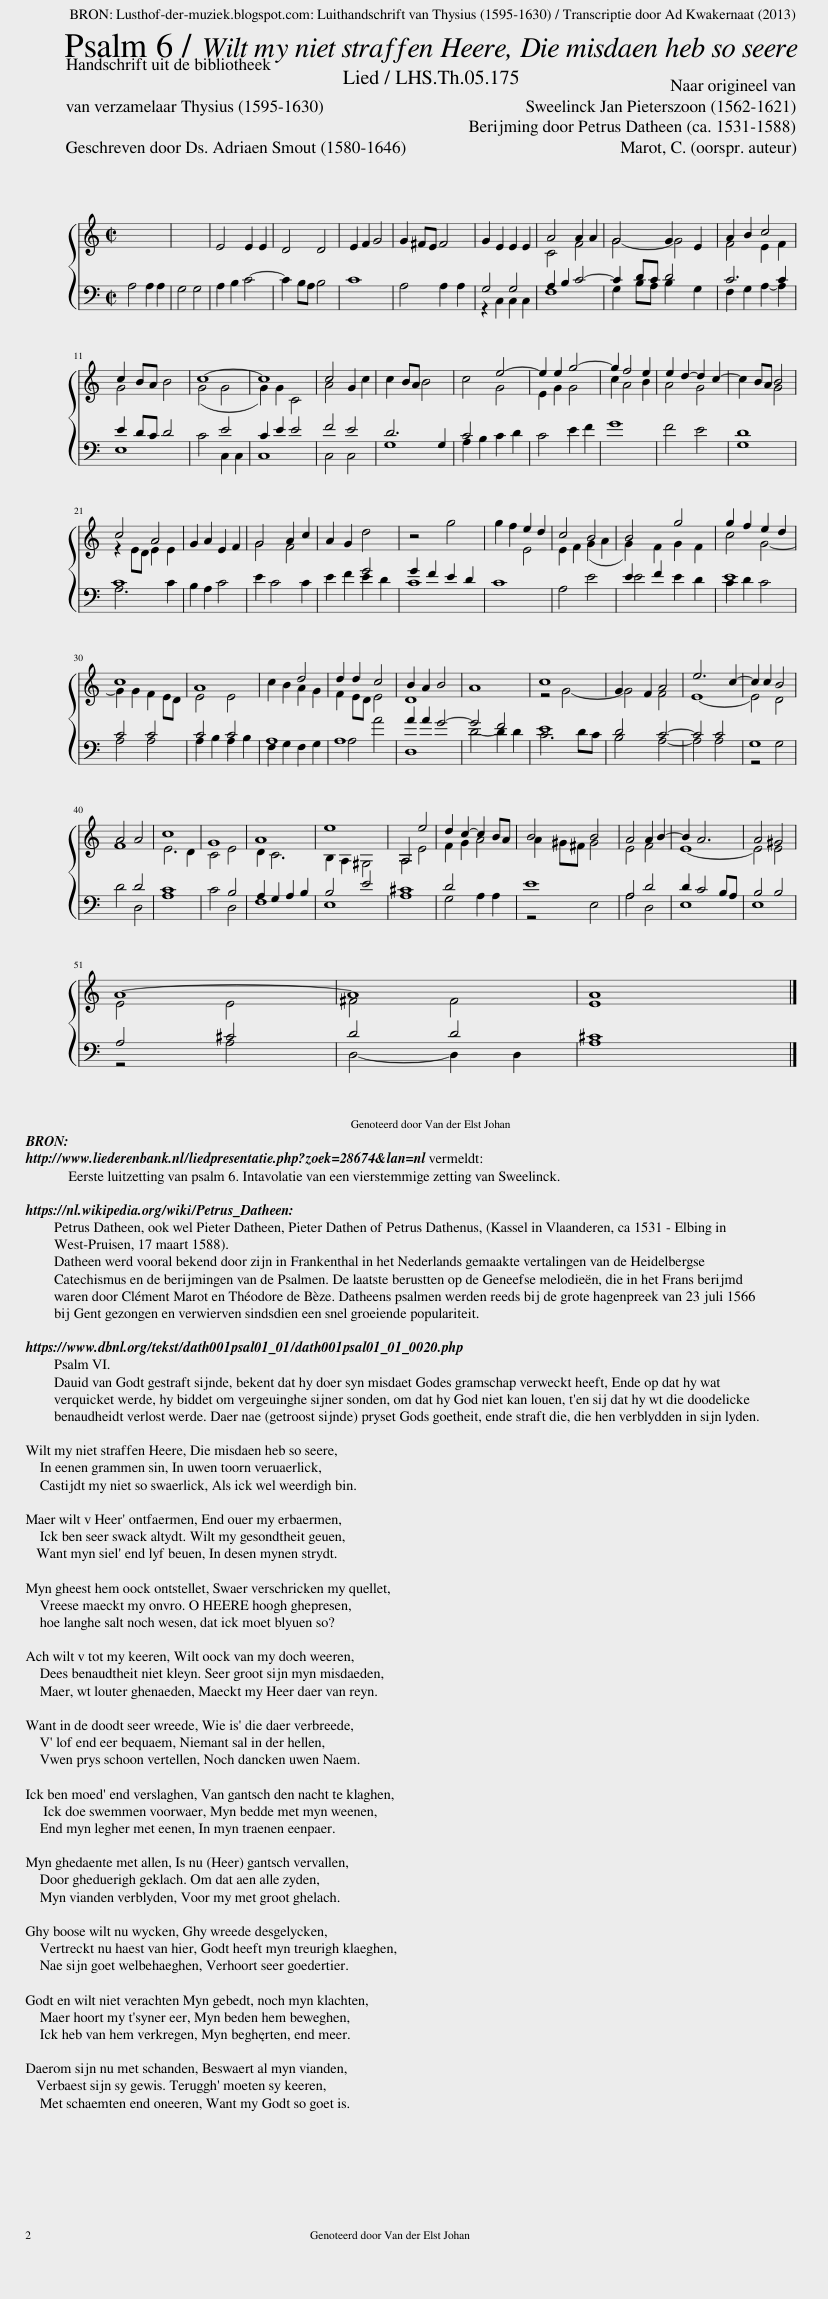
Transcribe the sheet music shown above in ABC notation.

X:1
%%score { ( 1 2 ) ( 3 4 ) }
L:1/8
Q:1/2=100
M:2/2
I:linebreak $
K:C
U:s=!stemless!
V:1 treble
V:2 treble
V:3 bass
V:4 bass
V:1
 x8 | x8 | E4 E2 E2 | D4 D4 | E2 F2 G4 | %5
 G2 ^FE F4 | G2 E2 E2 E2 | A4 A2 A2 | G4 G2 E2 | A2 B2 c4 |$ %10
 c2 BA B4 | c8- | c8 | c4 G2 c2 | c2 BA B4 | %15
 c4 e4- | e2 e2 g4- | g2 f4 e2 | e2 d2- d2 c2- | c2 BA B4 |$ %20
 c4 A4 | G2 A2 E2 F2 | G4 A2 c2 | A2 G2 d4 | z4 g4 | %25
 g2 f2 e2 d2 | c4 B4 | B4 g4 | g2 f2 e2 d2 |$ c8 | %30
 A8 | c2 B2 d4 | d2 d2 c4 | B2 A2 B4 | A8 | %35
 c8 | G2 F2 A4 | e6 c2- | c2 c2 B4 |$ A4 A4 | %40
 c8 | G8 | A8 | e8 | A,4 e4 | %45
 d2 c2- c2 BA | B4 B4 | A4 A2 B2- | B2 A6 | A4 ^G4 |$ %50
 A8- | A8 | A8 |] %53
V:2
 x8 | x8 | x8 | x8 | x8 | %5
 x8 | x8 | C4 F4 | G4- G4 | F4 E2 F2 |$ %10
 G4 x4 | (G4 G4 | G2) G2 C4 | A4 x4 | x8 | %15
 x4 G4 | E2 G2 G4 | c2 A4 B2 | A4 G4 | x4 G4 |$ %20
 z2 ED E2 E2 | x8 | G4 F4 | x8 | x8 | %25
 x4 E4 | E2 F2 (G2 A2 | G2) F2 G2 F2 | c4 G4- |$ G2 G2 F2 ED | %30
 E4 E4 | x4 A2 G2 | F2 ED E4 | D8 | x8 | %35
 z4 G4- | G4 F4 | E8- | E4 D4 |$ F8 | %40
 E6 D2 | C4 E4 | D2 C6 | B,2 A,2 ^G,4 | A,4 E4 | %45
 F2 G2 A4 | A2 ^G^F G4 | E4 F4 | E8- | E4 E4 |$ %50
 E4 E4 | ^F4 F4 | E8 |] %53
V:3
 A,4 A,2 A,2 | G,4 G,4 | A,2 B,2 C4- | C2 B,A, B,4 | sC8 | %5
 A,4 A,2 A,2 | G,4 G,4 | A,2 B,2 C4- | C2 DC D4 | C6 C2 |$ %10
 E2 DC D4 | C4 E4 | C2 E2 E4 | F4 E4 | D6 G,2 | %15
 C4 C2 D2 | C4 E2 F2 | G8 | F4 E4 | D8 |$ %20
 C8 | B,2 A,2 C4 | E2 C4 C2 | E2 F2 G4 | G2 F2 E2 D2 | %25
 C8 | A,4 E4 | E2 F2 E2 D2 | E8 |$ C4 C4 | %30
 C4 C4 | A,8 | A,8 | A2 A2 G4- | G4 F4 | %35
 E8 | D4 C4- | C4 C4 | G,8 |$ D4 D4 | %40
 C8 | C4 B,4 | A,2 G,2 A,2 B,2 | B,4 E4 | ^C8 | %45
 D4 A,2 A,2 | E8 | A,4 D4 | D2 C4 B,A, | B,4 B,4 |$ %50
 A,4 ^C4 | D4 D4 | ^C8 |] %53
V:4
 x8 | x8 | x8 | x8 | x8 | %5
 x8 | z2 C,2 C,2 C,2 | F,8 | G,2 B,A, B,2 G,2 | F,2 G,2 A,2- A,2 |$ %10
 E,8 | x4 C,2 C,2 | C,8 | C,4 C,4 | G,8 | %15
 A,2 B,2 x4 | x8 | x8 | x8 | G,8 |$ %20
 A,6 C2 | x8 | x8 | x4 E2 D2 | C8 | %25
 x8 | x8 | E4 x4 | C2 D2 C4 |$ A,4 A,4 | %30
 A,2 B,2 A,2 B,2 | F,2 G,2 F,2 G,2 | A,4 A4 | D,8 | D4- D2 D2 | %35
 C6 DC | B,4 A,4- | A,4 A,4 | z4 G,4 |$ x4 D,4 | %40
 A,8 | x4 D,4 | F,8 | E,8 | A,8 | %45
 G,4 x4 | z4 E,4 | A,4 D,4 | E,8 | E,8 |$ %50
 z4 A,4 | D,4- D,2 D,2 | A,8 |] %53
